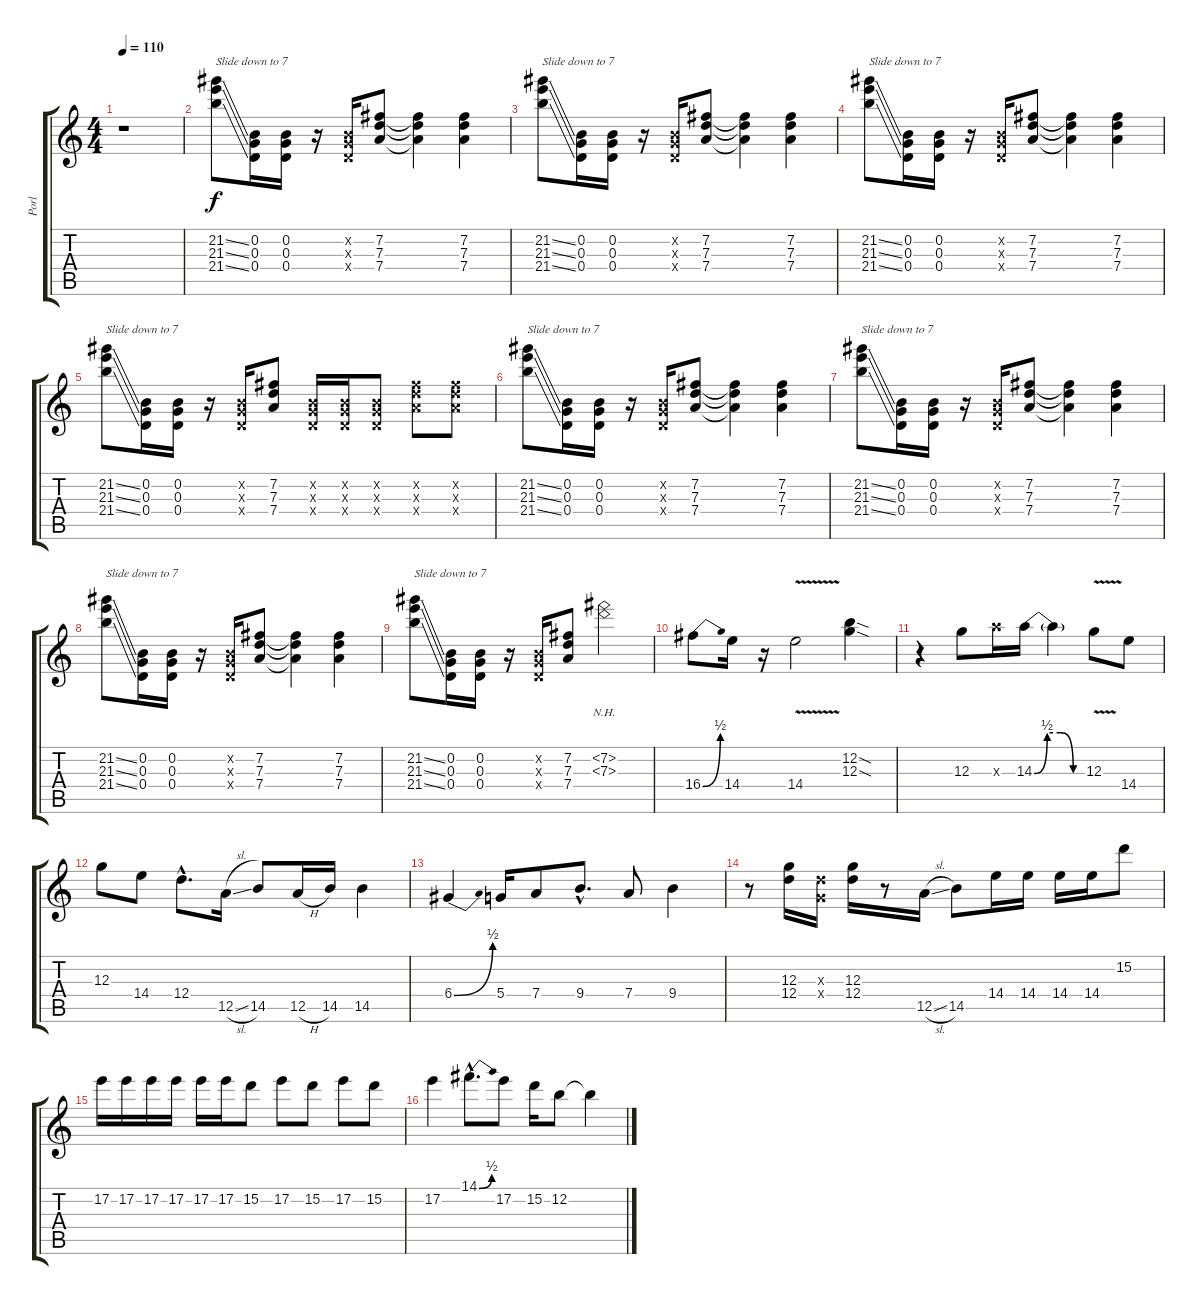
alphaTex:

\track ("Porl" "Porl") {instrument overdrivenguitar}
\staff {score tabs}
\tuning (E4 B3 G3 D3 A2 E2) {hide}
\ts (4 4)
\tempo 110
\clef g2
\ks c
r.1{dy f instrument overdrivenguitar} |
(21.2{ss} 21.3{ss} 21.4{ss}).8{txt "Slide down to 7"} (0.2 0.3 0.4).16 (0.2 0.3 0.4).16 r.16 (0.2{x} 0.3{x} 0.4{x}).16 (7.2 7.3 7.4).8 (7.2{t} 7.3{t} 7.4{t}).4 (7.2 7.3 7.4).4 |
(21.2{ss} 21.3{ss} 21.4{ss}).8{txt "Slide down to 7"} (0.2 0.3 0.4).16 (0.2 0.3 0.4).16 r.16 (0.2{x} 0.3{x} 0.4{x}).16 (7.2 7.3 7.4).8 (7.2{t} 7.3{t} 7.4{t}).4 (7.2 7.3 7.4).4 |
(21.2{ss} 21.3{ss} 21.4{ss}).8{txt "Slide down to 7"} (0.2 0.3 0.4).16 (0.2 0.3 0.4).16 r.16 (0.2{x} 0.3{x} 0.4{x}).16 (7.2 7.3 7.4).8 (7.2{t} 7.3{t} 7.4{t}).4 (7.2 7.3 7.4).4 |
(21.2{ss} 21.3{ss} 21.4{ss}).8{txt "Slide down to 7"} (0.2 0.3 0.4).16 (0.2 0.3 0.4).16 r.16 (0.2{x} 0.3{x} 0.4{x}).16 (7.2 7.3 7.4).8 (0.2{x} 0.3{x} 0.4{x}).16 (0.2{x} 0.3{x} 0.4{x}).16 (0.2{x} 0.3{x} 0.4{x}).8 (7.2{x} 7.3{x} 7.4{x}).8 (7.2{x} 7.3{x} 7.4{x}).8 |
(21.2{ss} 21.3{ss} 21.4{ss}).8{txt "Slide down to 7"} (0.2 0.3 0.4).16 (0.2 0.3 0.4).16 r.16 (0.2{x} 0.3{x} 0.4{x}).16 (7.2 7.3 7.4).8 (7.2{t} 7.3{t} 7.4{t}).4 (7.2 7.3 7.4).4 |
(21.2{ss} 21.3{ss} 21.4{ss}).8{txt "Slide down to 7"} (0.2 0.3 0.4).16 (0.2 0.3 0.4).16 r.16 (0.2{x} 0.3{x} 0.4{x}).16 (7.2 7.3 7.4).8 (7.2{t} 7.3{t} 7.4{t}).4 (7.2 7.3 7.4).4 |
(21.2{ss} 21.3{ss} 21.4{ss}).8{txt "Slide down to 7"} (0.2 0.3 0.4).16 (0.2 0.3 0.4).16 r.16 (0.2{x} 0.3{x} 0.4{x}).16 (7.2 7.3 7.4).8 (7.2{t} 7.3{t} 7.4{t}).4 (7.2 7.3 7.4).4 |
(21.2{ss} 21.3{ss} 21.4{ss}).8{txt "Slide down to 7"} (0.2 0.3 0.4).16 (0.2 0.3 0.4).16 r.16 (0.2{x} 0.3{x} 0.4{x}).16 (7.2 7.3 7.4).8 (7.2{nh} 7.3{nh}).2 |
16.4{be (bend 0 0 60 2)}.8 14.4.16 r.16 14.4{v}.2 (12.2{sod} 12.3{sod}).4 |
r.4 12.3.8 14.3{x}.16 14.3{be (custom 0 0 15 2 30 2 45 0 60 0)}.16 14.3{t}.4 12.3{v}.8 14.4.8 |
12.3.8 14.4.8 12.4{hac}.8{d} 12.5{sl}.16 14.5.8 12.5{h}.16 14.5.16 14.5.4 |
6.4{be (bend 0 0 60 2)}.4 5.4.16 7.4.8 9.4{hac}.8{d} 7.4.8 9.4.4 |
r.8 (12.3 12.4).16 (0.3{x} 12.4{x}).16 (12.3 12.4).16 r.8 12.5{sl}.16 14.5.8 14.4.16 14.4.16 14.4.16 14.4.16 15.2.8 |
17.2.16 17.2.16 17.2.16 17.2.16 17.2.16 17.2.16 15.2.8 17.2.8 15.2.8 17.2.8 15.2.8 |
17.2.4 14.1{be (bend 0 0 60 2) hac}.8{d} 17.2.8 15.2.16 12.2.8 12.2{t}.4
